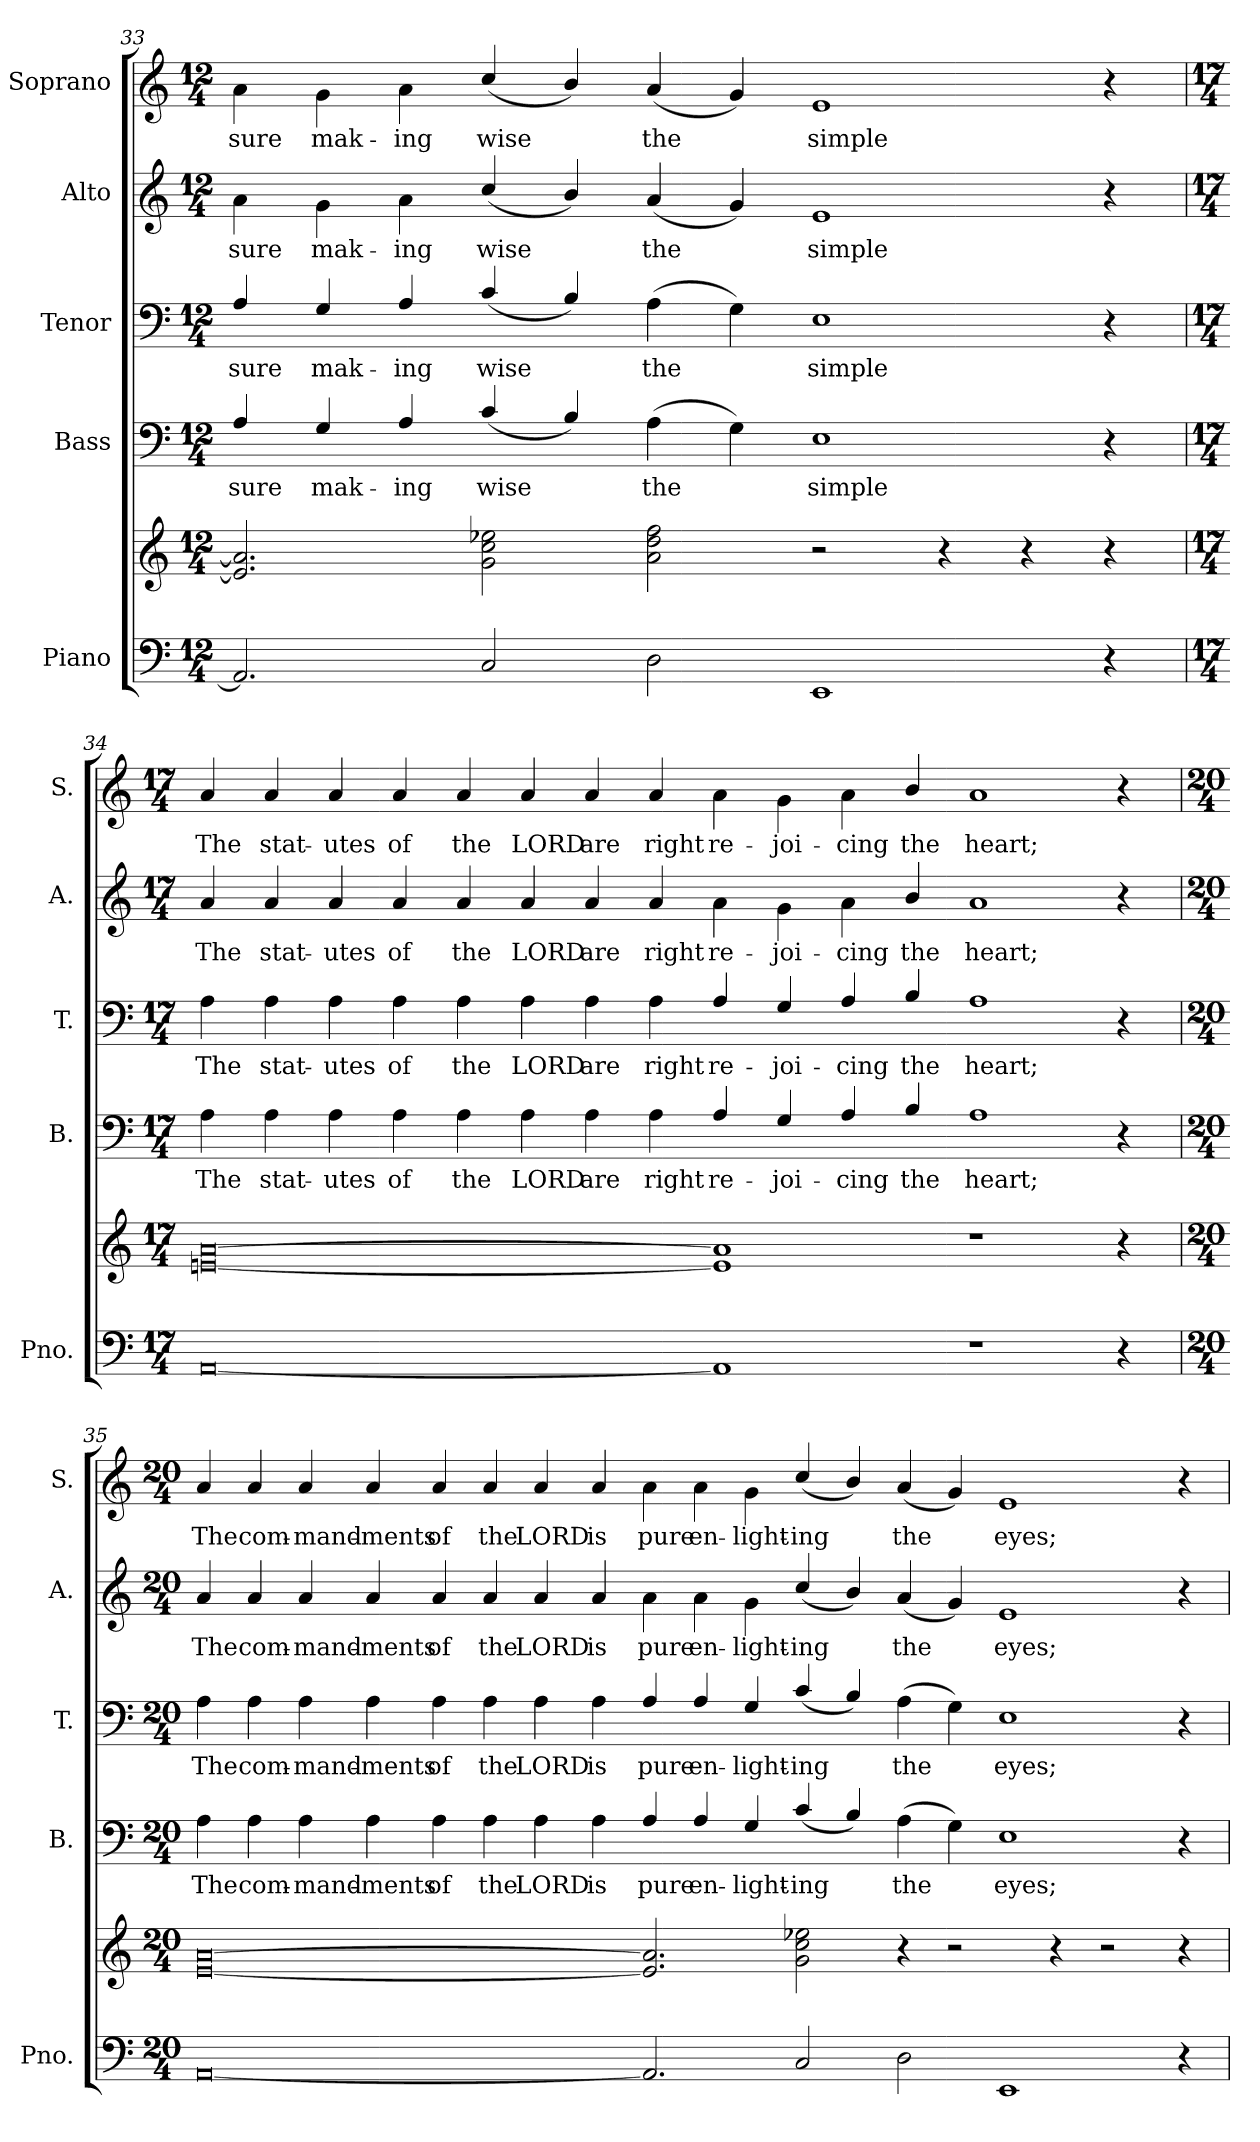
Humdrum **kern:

**kern	**kern	**kern	**text	**kern	**text	**kern	**text	**kern	**text
*part5	*part5	*part4	*part4	*part3	*part3	*part2	*part2	*part1	*part1
*staff6	*staff5	*staff4	*staff4	*staff3	*staff3	*staff2	*staff2	*staff1	*staff1
*I"Piano	*	*I"Bass	*	*I"Tenor	*	*I"Alto	*	*I"Soprano	*
*I'Pno.	*	*I'B.	*	*I'T.	*	*I'A.	*	*I'S.	*
!!LO:PB:g=z
*clefF4	*clefG2	*clefF4	*	*clefF4	*	*clefG2	*	*clefG2	*
*k[]	*k[]	*k[]	*	*k[]	*	*k[]	*	*k[]	*
*C:	*C:	*C:	*	*C:	*	*C:	*	*C:	*
*M12/4	*M12/4	*M12/4	*	*M12/4	*	*M12/4	*	*M12/4	*
=33	=33	=33	=33	=33	=33	=33	=33	=33	=33
!	!	!	!LO:LY:b:color=#000000	!	!	!	!	!	!
!	!	!	!	!	!LO:LY:b:color=#000000	!	!	!	!
!	!	!	!	!	!	!	!LO:LY:b:color=#000000	!	!
!	!	!	!	!	!	!	!	!	!LO:LY:b:color=#000000
2.AAi/]	2.ei/] 2.ai]	4Ai/	sure	4Ai/	sure	4ai\	sure	4ai\	sure
!	!	!	!LO:LY:b:color=#000000	!	!	!	!	!	!
!	!	!	!	!	!LO:LY:b:color=#000000	!	!	!	!
!	!	!	!	!	!	!	!LO:LY:b:color=#000000	!	!
!	!	!	!	!	!	!	!	!	!LO:LY:b:color=#000000
.	.	4Gi/	mak-	4Gi/	mak-	4gi\	mak-	4gi\	mak-
!	!	!	!LO:LY:b:color=#000000	!	!	!	!	!	!
!	!	!	!	!	!LO:LY:b:color=#000000	!	!	!	!
!	!	!	!	!	!	!	!LO:LY:b:color=#000000	!	!
!	!	!	!	!	!	!	!	!	!LO:LY:b:color=#000000
.	.	4Ai/	-ing	4Ai/	-ing	4ai\	-ing	4ai\	-ing
!	!	!	!LO:LY:b:color=#000000	!	!	!	!	!	!
!	!	!	!	!	!LO:LY:b:color=#000000	!	!	!	!
!	!	!	!	!	!	!	!LO:LY:b:color=#000000	!	!
!	!	!	!	!	!	!	!	!	!LO:LY:b:color=#000000
2Ci/	2gi\ 2cci 2ee-Xi	(4ci/	wise	(4ci/	wise	(4cci/	wise	(4cci/	wise
.	.	4Bi/)	.	4Bi/)	.	4bi/)	.	4bi/)	.
!	!	!	!LO:LY:b:color=#000000	!	!	!	!	!	!
!	!	!	!	!	!LO:LY:b:color=#000000	!	!	!	!
!	!	!	!	!	!	!	!LO:LY:b:color=#000000	!	!
!	!	!	!	!	!	!	!	!	!LO:LY:b:color=#000000
2Di\	2ai\ 2ddi 2ffi	(4Ai\	the	(4Ai\	the	(4ai/	the	(4ai/	the
.	.	4Gi\)	.	4Gi\)	.	4gi/)	.	4gi/)	.
!	!	!	!LO:LY:b:color=#000000	!	!	!	!	!	!
!	!	!	!	!	!LO:LY:b:color=#000000	!	!	!	!
!	!	!	!	!	!	!	!LO:LY:b:color=#000000	!	!
!	!	!	!	!	!	!	!	!	!LO:LY:b:color=#000000
1EEi	2r	1Ei	simple	1Ei	simple	1ei	simple	1ei	simple
.	4r	.	.	.	.	.	.	.	.
.	4r	.	.	.	.	.	.	.	.
4r	4r	4r	.	4r	.	4r	.	4r	.
=34	=34	=34	=34	=34	=34	=34	=34	=34	=34
*M17/4	*M17/4	*M17/4	*	*M17/4	*	*M17/4	*	*M17/4	*
!	!	!	!LO:LY:b:color=#000000	!	!	!	!	!	!
!	!	!	!	!	!LO:LY:b:color=#000000	!	!	!	!
!	!	!	!	!	!	!	!LO:LY:b:color=#000000	!	!
!	!	!	!	!	!	!	!	!	!LO:LY:b:color=#000000
[<0AAi	[<0eni [>0ai	4Ai\	The	4Ai\	The	4ai/	The	4ai/	The
!	!	!	!LO:LY:b:color=#000000	!	!	!	!	!	!
!	!	!	!	!	!LO:LY:b:color=#000000	!	!	!	!
!	!	!	!	!	!	!	!LO:LY:b:color=#000000	!	!
!	!	!	!	!	!	!	!	!	!LO:LY:b:color=#000000
.	.	4Ai\	stat-	4Ai\	stat-	4ai/	stat-	4ai/	stat-
!	!	!	!LO:LY:b:color=#000000	!	!	!	!	!	!
!	!	!	!	!	!LO:LY:b:color=#000000	!	!	!	!
!	!	!	!	!	!	!	!LO:LY:b:color=#000000	!	!
!	!	!	!	!	!	!	!	!	!LO:LY:b:color=#000000
.	.	4Ai\	-utes	4Ai\	-utes	4ai/	-utes	4ai/	-utes
!	!	!	!LO:LY:b:color=#000000	!	!	!	!	!	!
!	!	!	!	!	!LO:LY:b:color=#000000	!	!	!	!
!	!	!	!	!	!	!	!LO:LY:b:color=#000000	!	!
!	!	!	!	!	!	!	!	!	!LO:LY:b:color=#000000
.	.	4Ai\	of	4Ai\	of	4ai/	of	4ai/	of
!	!	!	!LO:LY:b:color=#000000	!	!	!	!	!	!
!	!	!	!	!	!LO:LY:b:color=#000000	!	!	!	!
!	!	!	!	!	!	!	!LO:LY:b:color=#000000	!	!
!	!	!	!	!	!	!	!	!	!LO:LY:b:color=#000000
.	.	4Ai\	the	4Ai\	the	4ai/	the	4ai/	the
!	!	!	!LO:LY:b:color=#000000	!	!	!	!	!	!
!	!	!	!	!	!LO:LY:b:color=#000000	!	!	!	!
!	!	!	!	!	!	!	!LO:LY:b:color=#000000	!	!
!	!	!	!	!	!	!	!	!	!LO:LY:b:color=#000000
.	.	4Ai\	LORD	4Ai\	LORD	4ai/	LORD	4ai/	LORD
!	!	!	!LO:LY:b:color=#000000	!	!	!	!	!	!
!	!	!	!	!	!LO:LY:b:color=#000000	!	!	!	!
!	!	!	!	!	!	!	!LO:LY:b:color=#000000	!	!
!	!	!	!	!	!	!	!	!	!LO:LY:b:color=#000000
.	.	4Ai\	are	4Ai\	are	4ai/	are	4ai/	are
!	!	!	!LO:LY:b:color=#000000	!	!	!	!	!	!
!	!	!	!	!	!LO:LY:b:color=#000000	!	!	!	!
!	!	!	!	!	!	!	!LO:LY:b:color=#000000	!	!
!	!	!	!	!	!	!	!	!	!LO:LY:b:color=#000000
.	.	4Ai\	right	4Ai\	right	4ai/	right	4ai/	right
!	!	!	!LO:LY:b:color=#000000	!	!	!	!	!	!
!	!	!	!	!	!LO:LY:b:color=#000000	!	!	!	!
!	!	!	!	!	!	!	!LO:LY:b:color=#000000	!	!
!	!	!	!	!	!	!	!	!	!LO:LY:b:color=#000000
1AAi]	1ei] 1ai]	4Ai/	re-	4Ai/	re-	4ai\	re-	4ai\	re-
!	!	!	!LO:LY:b:color=#000000	!	!	!	!	!	!
!	!	!	!	!	!LO:LY:b:color=#000000	!	!	!	!
!	!	!	!	!	!	!	!LO:LY:b:color=#000000	!	!
!	!	!	!	!	!	!	!	!	!LO:LY:b:color=#000000
.	.	4Gi/	-joi-	4Gi/	-joi-	4gi\	-joi-	4gi\	-joi-
!	!	!	!LO:LY:b:color=#000000	!	!	!	!	!	!
!	!	!	!	!	!LO:LY:b:color=#000000	!	!	!	!
!	!	!	!	!	!	!	!LO:LY:b:color=#000000	!	!
!	!	!	!	!	!	!	!	!	!LO:LY:b:color=#000000
.	.	4Ai/	-cing	4Ai/	-cing	4ai\	-cing	4ai\	-cing
!	!	!	!LO:LY:b:color=#000000	!	!	!	!	!	!
!	!	!	!	!	!LO:LY:b:color=#000000	!	!	!	!
!	!	!	!	!	!	!	!LO:LY:b:color=#000000	!	!
!	!	!	!	!	!	!	!	!	!LO:LY:b:color=#000000
.	.	4Bi/	the	4Bi/	the	4bi/	the	4bi/	the
!	!	!	!LO:LY:b:color=#000000	!	!	!	!	!	!
!	!	!	!	!	!LO:LY:b:color=#000000	!	!	!	!
!	!	!	!	!	!	!	!LO:LY:b:color=#000000	!	!
!	!	!	!	!	!	!	!	!	!LO:LY:b:color=#000000
1r	1r	1Ai	heart;	1Ai	heart;	1ai	heart;	1ai	heart;
4r	4r	4r	.	4r	.	4r	.	4r	.
!!LO:PB:g=z
=35	=35	=35	=35	=35	=35	=35	=35	=35	=35
*M20/4	*M20/4	*M20/4	*	*M20/4	*	*M20/4	*	*M20/4	*
!	!	!	!LO:LY:b:color=#000000	!	!	!	!	!	!
!	!	!	!	!	!LO:LY:b:color=#000000	!	!	!	!
!	!	!	!	!	!	!	!LO:LY:b:color=#000000	!	!
!	!	!	!	!	!	!	!	!	!LO:LY:b:color=#000000
[<0AAi	[<0ei [>0ai	4Ai\	The	4Ai\	The	4ai/	The	4ai/	The
!	!	!	!LO:LY:b:color=#000000	!	!	!	!	!	!
!	!	!	!	!	!LO:LY:b:color=#000000	!	!	!	!
!	!	!	!	!	!	!	!LO:LY:b:color=#000000	!	!
!	!	!	!	!	!	!	!	!	!LO:LY:b:color=#000000
.	.	4Ai\	com-	4Ai\	com-	4ai/	com-	4ai/	com-
!	!	!	!LO:LY:b:color=#000000	!	!	!	!	!	!
!	!	!	!	!	!LO:LY:b:color=#000000	!	!	!	!
!	!	!	!	!	!	!	!LO:LY:b:color=#000000	!	!
!	!	!	!	!	!	!	!	!	!LO:LY:b:color=#000000
.	.	4Ai\	-mand-	4Ai\	-mand-	4ai/	-mand-	4ai/	-mand-
!	!	!	!LO:LY:b:color=#000000	!	!	!	!	!	!
!	!	!	!	!	!LO:LY:b:color=#000000	!	!	!	!
!	!	!	!	!	!	!	!LO:LY:b:color=#000000	!	!
!	!	!	!	!	!	!	!	!	!LO:LY:b:color=#000000
.	.	4Ai\	-ments	4Ai\	-ments	4ai/	-ments	4ai/	-ments
!	!	!	!LO:LY:b:color=#000000	!	!	!	!	!	!
!	!	!	!	!	!LO:LY:b:color=#000000	!	!	!	!
!	!	!	!	!	!	!	!LO:LY:b:color=#000000	!	!
!	!	!	!	!	!	!	!	!	!LO:LY:b:color=#000000
.	.	4Ai\	of	4Ai\	of	4ai/	of	4ai/	of
!	!	!	!LO:LY:b:color=#000000	!	!	!	!	!	!
!	!	!	!	!	!LO:LY:b:color=#000000	!	!	!	!
!	!	!	!	!	!	!	!LO:LY:b:color=#000000	!	!
!	!	!	!	!	!	!	!	!	!LO:LY:b:color=#000000
.	.	4Ai\	the	4Ai\	the	4ai/	the	4ai/	the
!	!	!	!LO:LY:b:color=#000000	!	!	!	!	!	!
!	!	!	!	!	!LO:LY:b:color=#000000	!	!	!	!
!	!	!	!	!	!	!	!LO:LY:b:color=#000000	!	!
!	!	!	!	!	!	!	!	!	!LO:LY:b:color=#000000
.	.	4Ai\	LORD	4Ai\	LORD	4ai/	LORD	4ai/	LORD
!	!	!	!LO:LY:b:color=#000000	!	!	!	!	!	!
!	!	!	!	!	!LO:LY:b:color=#000000	!	!	!	!
!	!	!	!	!	!	!	!LO:LY:b:color=#000000	!	!
!	!	!	!	!	!	!	!	!	!LO:LY:b:color=#000000
.	.	4Ai\	is	4Ai\	is	4ai/	is	4ai/	is
!	!	!	!LO:LY:b:color=#000000	!	!	!	!	!	!
!	!	!	!	!	!LO:LY:b:color=#000000	!	!	!	!
!	!	!	!	!	!	!	!LO:LY:b:color=#000000	!	!
!	!	!	!	!	!	!	!	!	!LO:LY:b:color=#000000
2.AAi/]	2.ei/] 2.ai]	4Ai/	pure	4Ai/	pure	4ai\	pure	4ai\	pure
!	!	!	!LO:LY:b:color=#000000	!	!	!	!	!	!
!	!	!	!	!	!LO:LY:b:color=#000000	!	!	!	!
!	!	!	!	!	!	!	!LO:LY:b:color=#000000	!	!
!	!	!	!	!	!	!	!	!	!LO:LY:b:color=#000000
.	.	4Ai/	en-	4Ai/	en-	4ai\	en-	4ai\	en-
!	!	!	!LO:LY:b:color=#000000	!	!	!	!	!	!
!	!	!	!	!	!LO:LY:b:color=#000000	!	!	!	!
!	!	!	!	!	!	!	!LO:LY:b:color=#000000	!	!
!	!	!	!	!	!	!	!	!	!LO:LY:b:color=#000000
.	.	4Gi/	-light-	4Gi/	-light-	4gi\	-light-	4gi\	-light-
!	!	!	!LO:LY:b:color=#000000	!	!	!	!	!	!
!	!	!	!	!	!LO:LY:b:color=#000000	!	!	!	!
!	!	!	!	!	!	!	!LO:LY:b:color=#000000	!	!
!	!	!	!	!	!	!	!	!	!LO:LY:b:color=#000000
2Ci/	2gi\ 2cci 2ee-Xi	(4ci/	-ing	(4ci/	-ing	(4cci/	-ing	(4cci/	-ing
.	.	4Bi/)	.	4Bi/)	.	4bi/)	.	4bi/)	.
!	!	!	!LO:LY:b:color=#000000	!	!	!	!	!	!
!	!	!	!	!	!LO:LY:b:color=#000000	!	!	!	!
!	!	!	!	!	!	!	!LO:LY:b:color=#000000	!	!
!	!	!	!	!	!	!	!	!	!LO:LY:b:color=#000000
2Di\	4r	(4Ai\	the	(4Ai\	the	(4ai/	the	(4ai/	the
.	2r	4Gi\)	.	4Gi\)	.	4gi/)	.	4gi/)	.
!	!	!	!LO:LY:b:color=#000000	!	!	!	!	!	!
!	!	!	!	!	!LO:LY:b:color=#000000	!	!	!	!
!	!	!	!	!	!	!	!LO:LY:b:color=#000000	!	!
!	!	!	!	!	!	!	!	!	!LO:LY:b:color=#000000
1EEi	.	1Ei	eyes;	1Ei	eyes;	1ei	eyes;	1ei	eyes;
.	4r	.	.	.	.	.	.	.	.
.	2r	.	.	.	.	.	.	.	.
4r	4r	4r	.	4r	.	4r	.	4r	.
=	=	=	=	=	=	=	=	=	=
*-	*-	*-	*-	*-	*-	*-	*-	*-	*-
